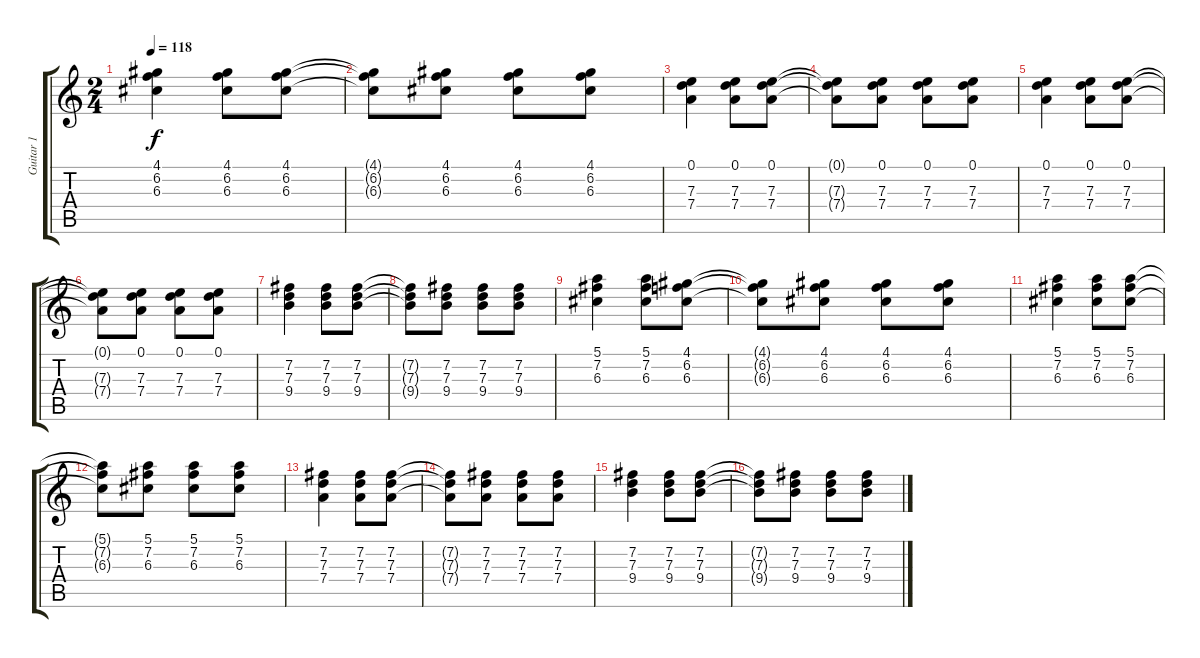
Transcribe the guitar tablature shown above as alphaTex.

\track ("Guitar 1" "Guitar 1") {instrument electricguitarclean}
\staff {score tabs}
\tuning (E4 B3 G3 D3 A2 E2) {hide}
\ts (2 4)
\tempo 118
\clef g2
\ks c
(4.1 6.2 6.3).4{dy f} (4.1 6.2 6.3).8 (4.1 6.2 6.3).8 |
(4.1{t} 6.2{t} 6.3{t}).8 (4.1 6.2 6.3).8 (4.1 6.2 6.3).8 (4.1 6.2 6.3).8 |
(0.1 7.3 7.4).4 (0.1 7.3 7.4).8 (0.1 7.3 7.4).8 |
(0.1{t} 7.3{t} 7.4{t}).8 (0.1 7.3 7.4).8 (0.1 7.3 7.4).8 (0.1 7.3 7.4).8 |
(0.1 7.3 7.4).4 (0.1 7.3 7.4).8 (0.1 7.3 7.4).8 |
(0.1{t} 7.3{t} 7.4{t}).8 (0.1 7.3 7.4).8 (0.1 7.3 7.4).8 (0.1 7.3 7.4).8 |
(7.2 7.3 9.4).4 (7.2 7.3 9.4).8 (7.2 7.3 9.4).8 |
(7.2{t} 7.3{t} 9.4{t}).8 (7.2 7.3 9.4).8 (7.2 7.3 9.4).8 (7.2 7.3 9.4).8 |
(5.1 7.2 6.3).4 (5.1 7.2 6.3).8 (4.1 6.2 6.3).8 |
(4.1{t} 6.2{t} 6.3{t}).8 (4.1 6.2 6.3).8 (4.1 6.2 6.3).8 (4.1 6.2 6.3).8 |
(5.1 7.2 6.3).4 (5.1 7.2 6.3).8 (5.1 7.2 6.3).8 |
(5.1{t} 7.2{t} 6.3{t}).8 (5.1 7.2 6.3).8 (5.1 7.2 6.3).8 (5.1 7.2 6.3).8 |
(7.2 7.3 7.4).4 (7.2 7.3 7.4).8 (7.2 7.3 7.4).8 |
(7.2{t} 7.3{t} 7.4{t}).8 (7.2 7.3 7.4).8 (7.2 7.3 7.4).8 (7.2 7.3 7.4).8 |
(7.2 7.3 9.4).4 (7.2 7.3 9.4).8 (7.2 7.3 9.4).8 |
(7.2{t} 7.3{t} 9.4{t}).8 (7.2 7.3 9.4).8 (7.2 7.3 9.4).8 (7.2 7.3 9.4).8
